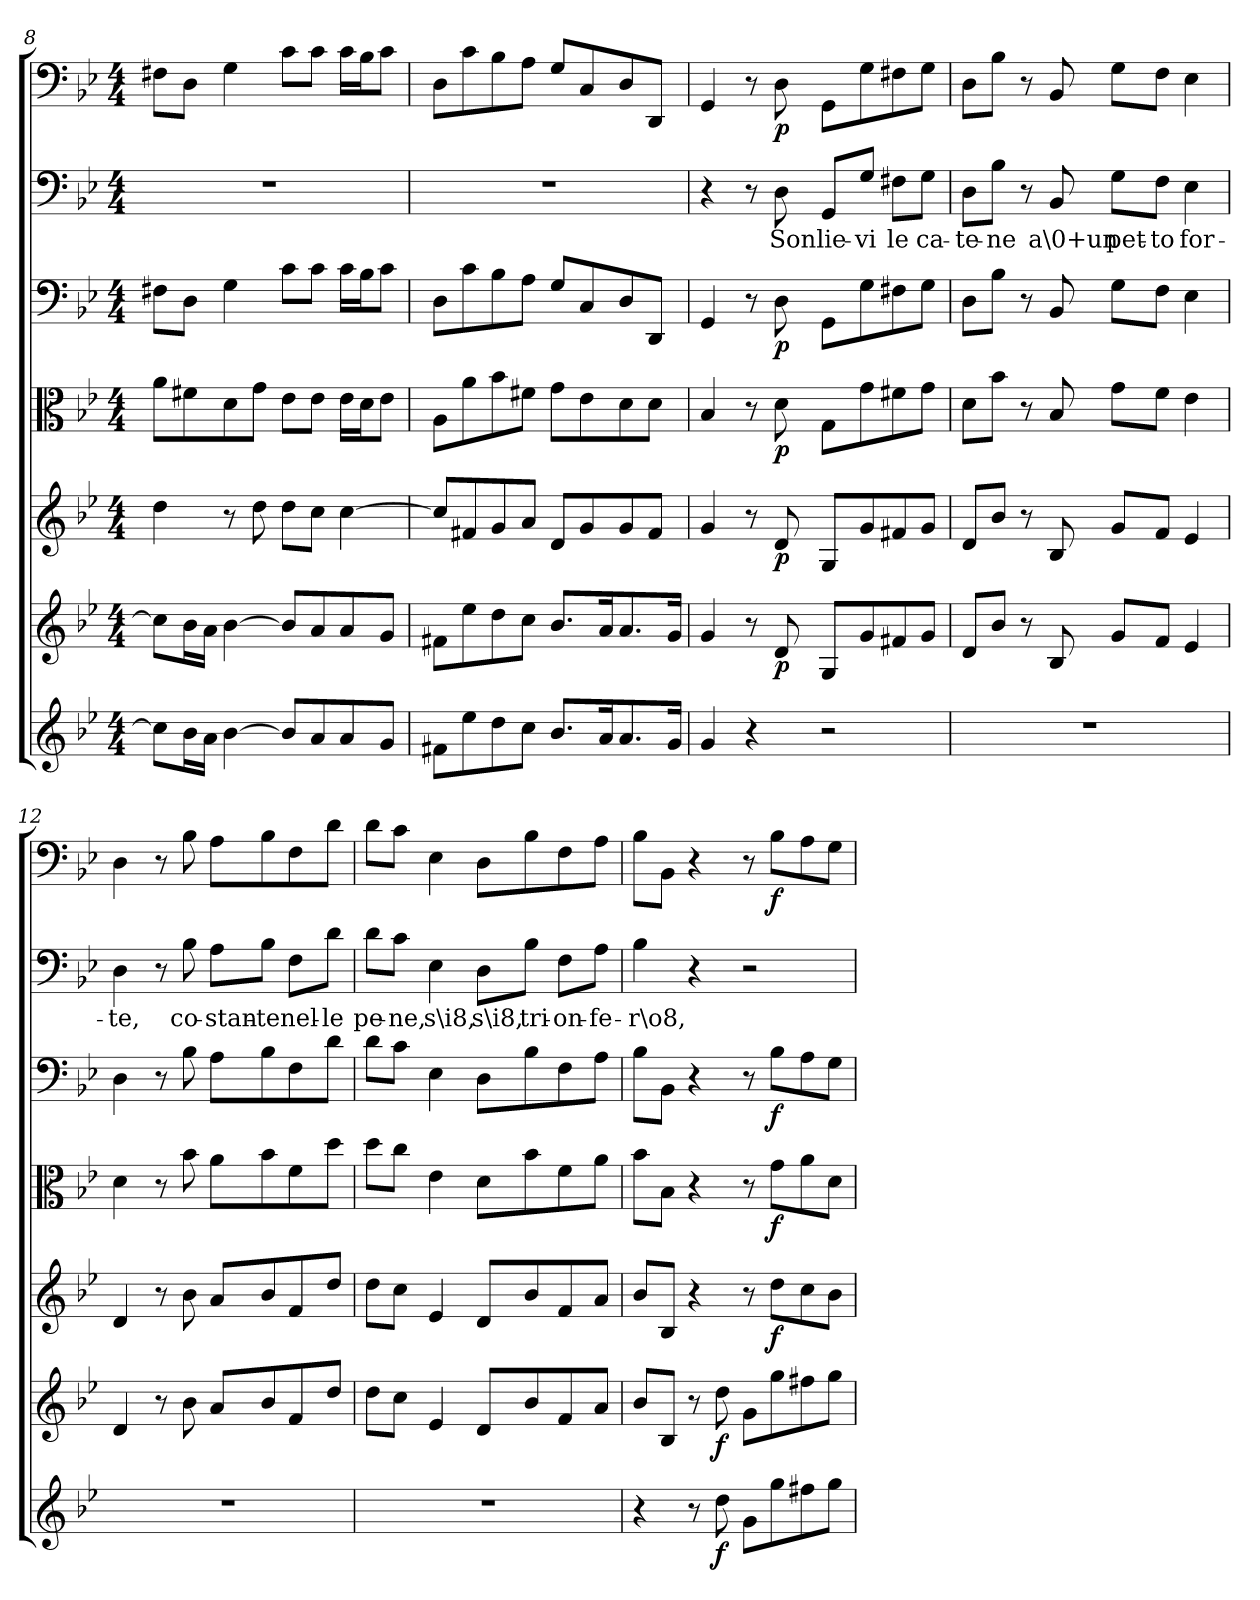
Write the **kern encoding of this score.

**kern	**dynam	**kern	**dynam	**kern	**dynam	**kern	**dynam	**kern	**dynam	**kern	**text	**kern	**dynam
*part7	*part7	*part6	*part6	*part5	*part5	*part4	*part4	*part3	*part3	*part2	*part2	*part1	*part1
*staff7	*staff7	*staff6	*staff6	*staff5	*staff5	*staff4	*staff4	*staff3	*staff3	*staff2	*staff2	*staff1	*staff1
*clefG2	*	*clefG2	*	*clefG2	*	*clefC3	*	*clefF4	*	*clefF4	*	*clefF4	*
*k[b-e-]	*	*k[b-e-]	*	*k[b-e-]	*	*k[b-e-]	*	*k[b-e-]	*	*k[b-e-]	*	*k[b-e-]	*
*g:	*	*g:	*	*g:	*	*g:	*	*g:	*	*g:	*	*g:	*
*M4/4	*	*M4/4	*	*M4/4	*	*M4/4	*	*M4/4	*	*M4/4	*	*M4/4	*
=8	=8	=8	=8	=8	=8	=8	=8	=8	=8	=8	=8	=8	=8
8cc\L]	.	8cc\L]	.	4dd\	.	8a\L	.	8F#X\L	.	1r	.	8F#X\L	.
16b-\L	.	16b-\L	.	.	.	8f#X\	.	8D\J	.	.	.	8D\J	.
16a\JJ	.	16a\JJ	.	.	.	.	.	.	.	.	.	.	.
[4b-\	.	[4b-\	.	8r	.	8d\	.	4G\	.	.	.	4G\	.
.	.	.	.	8dd\	.	8g\J	.	.	.	.	.	.	.
8b-/L]	.	8b-/L]	.	8dd\L	.	8e-\L	.	8c\L	.	.	.	8c\L	.
8a/	.	8a/	.	8cc\J	.	8e-\J	.	8c\J	.	.	.	8c\J	.
8a/	.	8a/	.	[4cc\	.	16e-\LL	.	16c\LL	.	.	.	16c\LL	.
.	.	.	.	.	.	16d\J	.	16B-\J	.	.	.	16B-\J	.
8g/J	.	8g/J	.	.	.	8e-\J	.	8c\J	.	.	.	8c\J	.
=9	=9	=9	=9	=9	=9	=9	=9	=9	=9	=9	=9	=9	=9
8f#X\L	.	8f#X\L	.	8cc/L]	.	8A\L	.	8D\L	.	1r	.	8D\L	.
8ee-\	.	8ee-\	.	8f#X/	.	8a\	.	8c\	.	.	.	8c\	.
8dd\	.	8dd\	.	8g/	.	8b-\	.	8B-\	.	.	.	8B-\	.
8cc\J	.	8cc\J	.	8a/J	.	8f#X\J	.	8A\J	.	.	.	8A\J	.
8.b-/L	.	8.b-/L	.	8d/L	.	8g\L	.	8G/L	.	.	.	8G/L	.
.	.	.	.	8g/	.	8e-\	.	8C/	.	.	.	8C/	.
16a/K	.	16a/K	.	.	.	.	.	.	.	.	.	.	.
8.a/	.	8.a/	.	8g/	.	8d\	.	8D/	.	.	.	8D/	.
.	.	.	.	8f#/J	.	8d\J	.	8DD/J	.	.	.	8DD/J	.
16g/Jk	.	16g/Jk	.	.	.	.	.	.	.	.	.	.	.
=10	=10	=10	=10	=10	=10	=10	=10	=10	=10	=10	=10	=10	=10
4g/	.	4g/	.	4g/	.	4B-/	.	4GG/	.	4r	.	4GG/	.
4r	.	8r	.	8r	.	8r	.	8r	.	8r	.	8r	.
.	.	8d/	p	8d/	p	8d\	p	8D\	p	8D\	Son	8D\	p
2r	.	8G/L	.	8G/L	.	8G\L	.	8GG\L	.	8GG/L	lie-	8GG\L	.
.	.	8g/	.	8g/	.	8g\	.	8G\	.	8G/J	-vi	8G\	.
.	.	8f#X/	.	8f#X/	.	8f#X\	.	8F#X\	.	8F#X\L	le	8F#X\	.
.	.	8g/J	.	8g/J	.	8g\J	.	8G\J	.	8G\J	ca-	8G\J	.
=11	=11	=11	=11	=11	=11	=11	=11	=11	=11	=11	=11	=11	=11
1r	.	8d/L	.	8d/L	.	8d\L	.	8D\L	.	8D\L	-te-	8D\L	.
.	.	8b-/J	.	8b-/J	.	8b-\J	.	8B-\J	.	8B-\J	-ne	8B-\J	.
.	.	8r	.	8r	.	8r	.	8r	.	8r	.	8r	.
.	.	8B-/	.	8B-/	.	8B-/	.	8BB-/	.	8BB-/	a\0+un	8BB-/	.
.	.	8g/L	.	8g/L	.	8g\L	.	8G\L	.	8G\L	pet-	8G\L	.
.	.	8f/J	.	8f/J	.	8f\J	.	8F\J	.	8F\J	-to	8F\J	.
.	.	4e-/	.	4e-/	.	4e-\	.	4E-\	.	4E-\	for-	4E-\	.
=12	=12	=12	=12	=12	=12	=12	=12	=12	=12	=12	=12	=12	=12
1r	.	4d/	.	4d/	.	4d\	.	4D\	.	4D\	-te,	4D\	.
.	.	8r	.	8r	.	8r	.	8r	.	8r	.	8r	.
.	.	8b-\	.	8b-\	.	8b-\	.	8B-\	.	8B-\	co-	8B-\	.
.	.	8a/L	.	8a/L	.	8a\L	.	8A\L	.	8A\L	-stan-	8A\L	.
.	.	8b-/	.	8b-/	.	8b-\	.	8B-\	.	8B-\J	-te	8B-\	.
.	.	8f/	.	8f/	.	8f\	.	8F\	.	8F\L	nel-	8F\	.
.	.	8dd/J	.	8dd/J	.	8dd\J	.	8d\J	.	8d\J	-le	8d\J	.
=13	=13	=13	=13	=13	=13	=13	=13	=13	=13	=13	=13	=13	=13
1r	.	8dd\L	.	8dd\L	.	8dd\L	.	8d\L	.	8d\L	pe-	8d\L	.
.	.	8cc\J	.	8cc\J	.	8cc\J	.	8c\J	.	8c\J	-ne,	8c\J	.
.	.	4e-/	.	4e-/	.	4e-\	.	4E-\	.	4E-\	s\i8,	4E-\	.
.	.	8d/L	.	8d/L	.	8d\L	.	8D\L	.	8D\L	s\i8,	8D\L	.
.	.	8b-/	.	8b-/	.	8b-\	.	8B-\	.	8B-\J	tri-	8B-\	.
.	.	8f/	.	8f/	.	8f\	.	8F\	.	8F\L	-on-	8F\	.
.	.	8a/J	.	8a/J	.	8a\J	.	8A\J	.	8A\J	-fe-	8A\J	.
=14	=14	=14	=14	=14	=14	=14	=14	=14	=14	=14	=14	=14	=14
4r	.	8b-/L	.	8b-/L	.	8b-\L	.	8B-\L	.	4B-\	-r\o8,	8B-\L	.
.	.	8B-/J	.	8B-/J	.	8B-\J	.	8BB-\J	.	.	.	8BB-\J	.
8r	.	8r	.	4r	.	4r	.	4r	.	4r	.	4r	.
8dd\	f	8dd\	f	.	.	.	.	.	.	.	.	.	.
8g\L	.	8g\L	.	8r	.	8r	.	8r	.	2r	.	8r	.
8gg\	.	8gg\	.	8dd\L	f	8g\L	f	8B-\L	f	.	.	8B-\L	f
8ff#X\	.	8ff#X\	.	8cc\	.	8a\	.	8A\	.	.	.	8A\	.
8gg\J	.	8gg\J	.	8b-\J	.	8d\J	.	8G\J	.	.	.	8G\J	.
=	=	=	=	=	=	=	=	=	=	=	=	=	=
*-	*-	*-	*-	*-	*-	*-	*-	*-	*-	*-	*-	*-	*-
